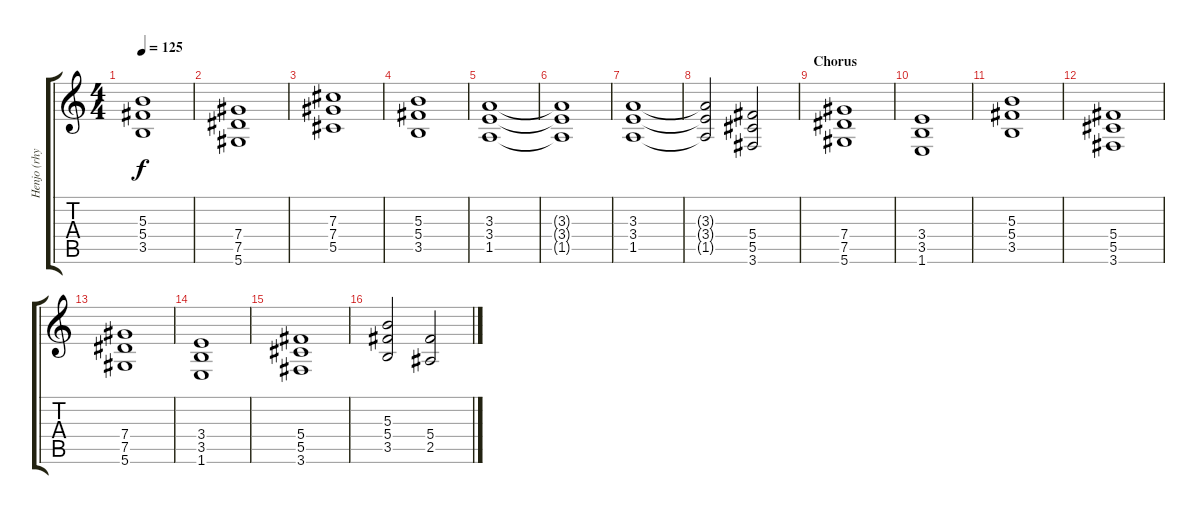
\track ("Henjo (rhythm)" "Henjo (rhy") {instrument distortionguitar}
\staff {score tabs}
\tuning (Eb4 Bb3 Gb3 Db3 Ab2 Eb2) {hide}
\ts (4 4)
\tempo 125
\clef g2
\ks c
(5.3 5.4 3.5).1{dy f} |
(7.4 7.5 5.6).1 |
(7.3 7.4 5.5).1 |
(5.3 5.4 3.5).1 |
(3.3 3.4 1.5).1 |
(3.3{t} 3.4{t} 1.5{t}).1 |
(3.3 3.4 1.5).1 |
(3.3{t} 3.4{t} 1.5{t}).2 (5.4 5.5 3.6).2 |
\section ("" "Chorus")
(7.4 7.5 5.6).1 |
(3.4 3.5 1.6).1 |
(5.3 5.4 3.5).1 |
(5.4 5.5 3.6).1 |
(7.4 7.5 5.6).1 |
(3.4 3.5 1.6).1 |
(5.4 5.5 3.6).1 |
(5.3 5.4 3.5).2 (5.4 2.5).2
